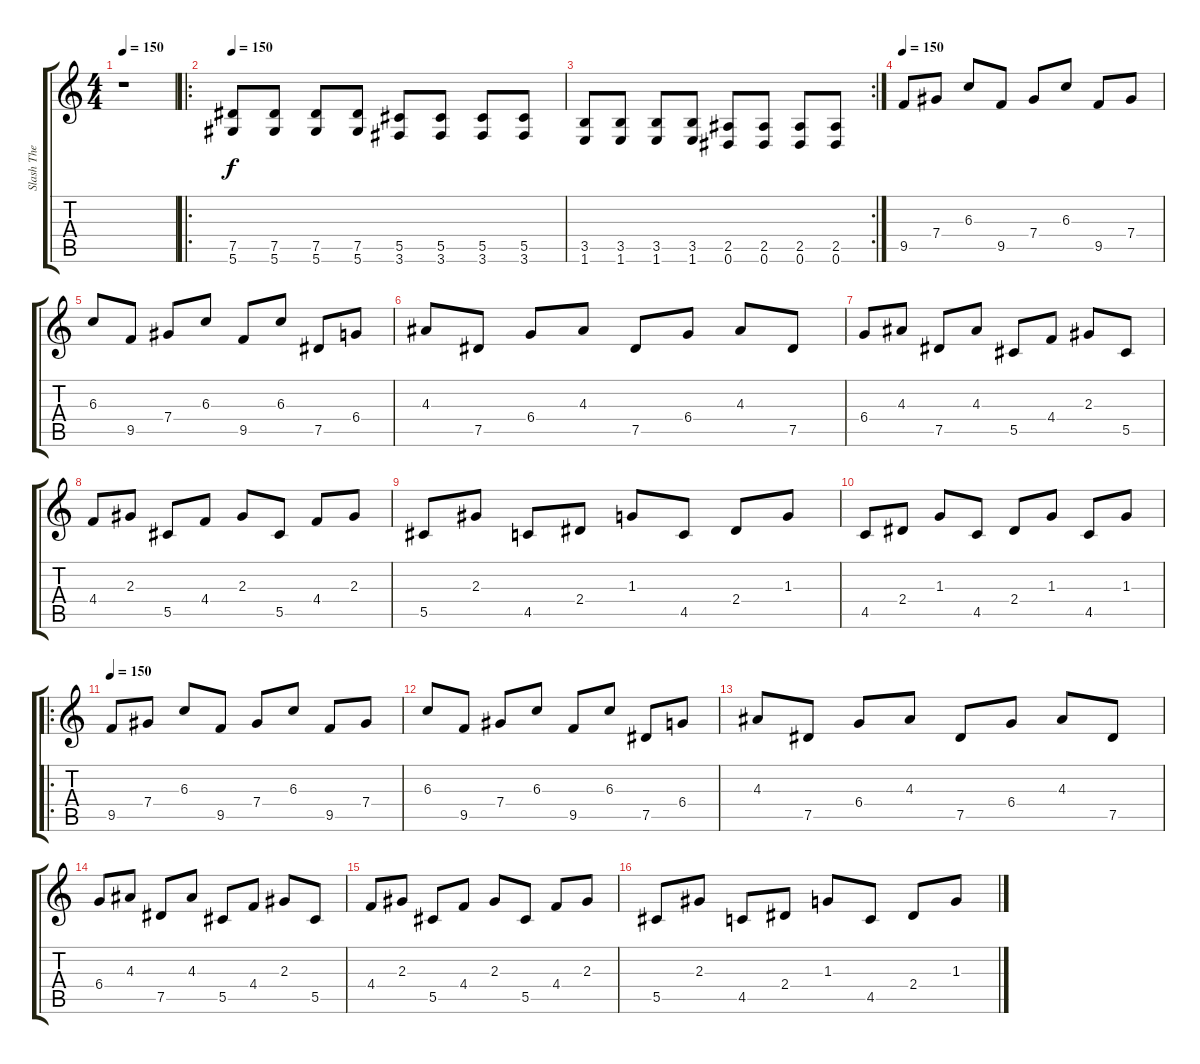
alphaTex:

\track ("Slash The Ripper" "Slash The ") {instrument distortionguitar}
\staff {score tabs}
\tuning (Eb4 Bb3 Gb3 Db3 Ab2 Eb2) {hide}
\ts (4 4)
\tempo 150
\clef g2
\ks c
r.1{dy f} |
\ro
\tempo 150
(7.5 5.6).8 (7.5 5.6).8 (7.5 5.6).8 (7.5 5.6).8 (5.5 3.6).8 (5.5 3.6).8 (5.5 3.6).8 (5.5 3.6).8 |
\rc 2
(3.5 1.6).8 (3.5 1.6).8 (3.5 1.6).8 (3.5 1.6).8 (2.5 0.6).8 (2.5 0.6).8 (2.5 0.6).8 (2.5 0.6).8 |
\tempo 150
9.5.8 7.4.8 6.3.8 9.5.8 7.4.8 6.3.8 9.5.8 7.4.8 |
6.3.8 9.5.8 7.4.8 6.3.8 9.5.8 6.3.8 7.5.8 6.4.8 |
4.3.8 7.5.8 6.4.8 4.3.8 7.5.8 6.4.8 4.3.8 7.5.8 |
6.4.8 4.3.8 7.5.8 4.3.8 5.5.8 4.4.8 2.3.8 5.5.8 |
4.4.8 2.3.8 5.5.8 4.4.8 2.3.8 5.5.8 4.4.8 2.3.8 |
5.5.8 2.3.8 4.5.8 2.4.8 1.3.8 4.5.8 2.4.8 1.3.8 |
4.5.8 2.4.8 1.3.8 4.5.8 2.4.8 1.3.8 4.5.8 1.3.8 |
\ro
\tempo 150
9.5.8{balance 8} 7.4.8 6.3.8 9.5.8 7.4.8 6.3.8 9.5.8 7.4.8 |
6.3.8 9.5.8 7.4.8 6.3.8 9.5.8 6.3.8 7.5.8 6.4.8 |
4.3.8 7.5.8 6.4.8 4.3.8 7.5.8 6.4.8 4.3.8 7.5.8 |
6.4.8 4.3.8 7.5.8 4.3.8 5.5.8 4.4.8 2.3.8 5.5.8 |
4.4.8 2.3.8 5.5.8 4.4.8 2.3.8 5.5.8 4.4.8 2.3.8 |
5.5.8 2.3.8 4.5.8 2.4.8 1.3.8 4.5.8 2.4.8 1.3.8
